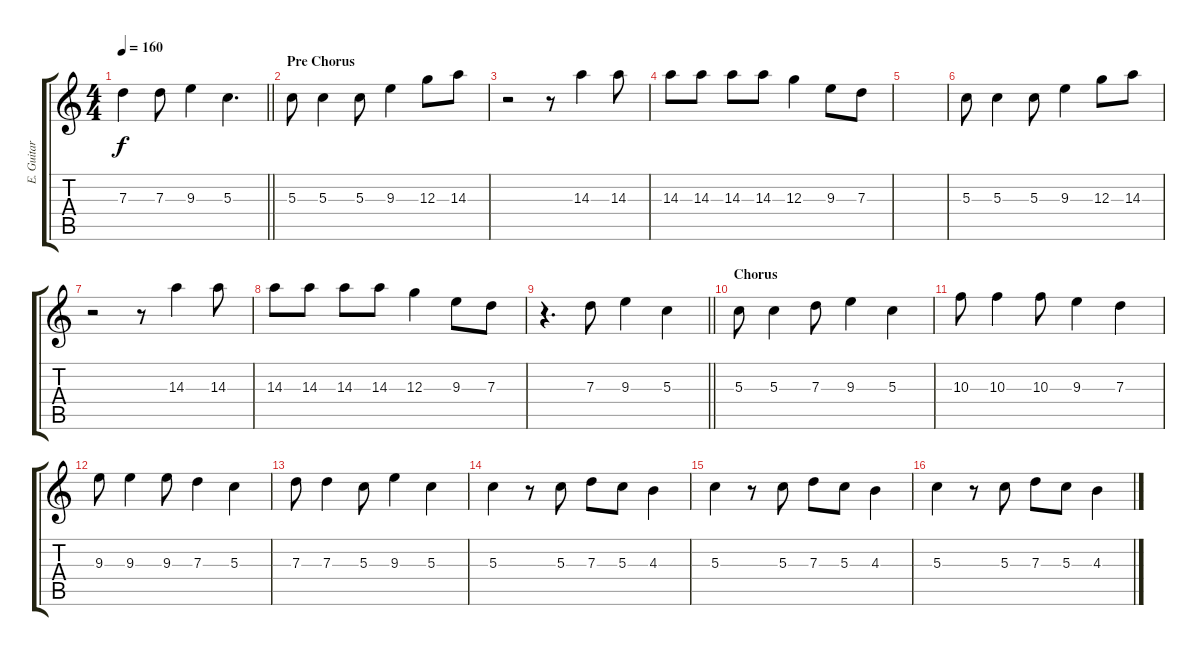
\track ("E. Guitar" "E. Guitar") {instrument distortionguitar}
\staff {score tabs}
\tuning (E4 B3 G3 D3 A2 E2) {hide}
\ts (4 4)
\tempo 160
\clef g2
\barLineRight lightlight
\ks c
7.3.4{dy f} 7.3.8 9.3.4 5.3.4{d} |
\section ("" "Pre Chorus")
5.3.8 5.3.4 5.3.8 9.3.4 12.3.8 14.3.8 |
r.2 r.8 14.3.4 14.3.8 |
14.3.8 14.3.8 14.3.8 14.3.8 12.3.4 9.3.8 7.3.8 |
|
5.3.8 5.3.4 5.3.8 9.3.4 12.3.8 14.3.8 |
r.2 r.8 14.3.4 14.3.8 |
14.3.8 14.3.8 14.3.8 14.3.8 12.3.4 9.3.8 7.3.8 |
\barLineRight lightlight
r.4{d} 7.3.8 9.3.4 5.3.4 |
\section ("" "Chorus")
5.3.8 5.3.4 7.3.8 9.3.4 5.3.4 |
10.3.8 10.3.4 10.3.8 9.3.4 7.3.4 |
9.3.8 9.3.4 9.3.8 7.3.4 5.3.4 |
7.3.8 7.3.4 5.3.8 9.3.4 5.3.4 |
5.3.4 r.8 5.3.8 7.3.8 5.3.8 4.3.4 |
5.3.4 r.8 5.3.8 7.3.8 5.3.8 4.3.4 |
5.3.4 r.8 5.3.8 7.3.8{txt ""} 5.3.8 4.3.4
